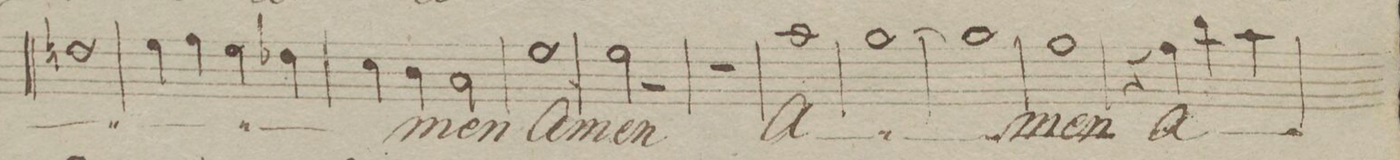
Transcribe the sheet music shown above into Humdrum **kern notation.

**kern	**text	**dynam
*I"Cant.	*	*
*clefC1	*	*
*k[b-]	*	*
*met(c|)	*	*
*M2/2	*	*
1bn	.	.
=33	=33	=33
4cc\	.	.
4dd\	.	.
4cc\	.	.
4b-X\	.	.
=34	=34	=34
4a\	.	.
4g\	.	.
2f/	-men	.
=35	=35	=35
1cc	a-	.
=36	=36	=36
2cc\	-men	.
2r	.	.
=37	=37	=37
1r	.	.
=38	=38	=38
1ff	a-	.
=39	=39	=39
[1ee	.	.
=40	=40	=40
1ee]	.	.
=41	=41	=41
1dd	-men	.
=42	=42	=42
4r	.	.
4dd\	a-	.
4gg\	.	.
4ff\	.	.
=43	=43	=43
*-	*-	*-
